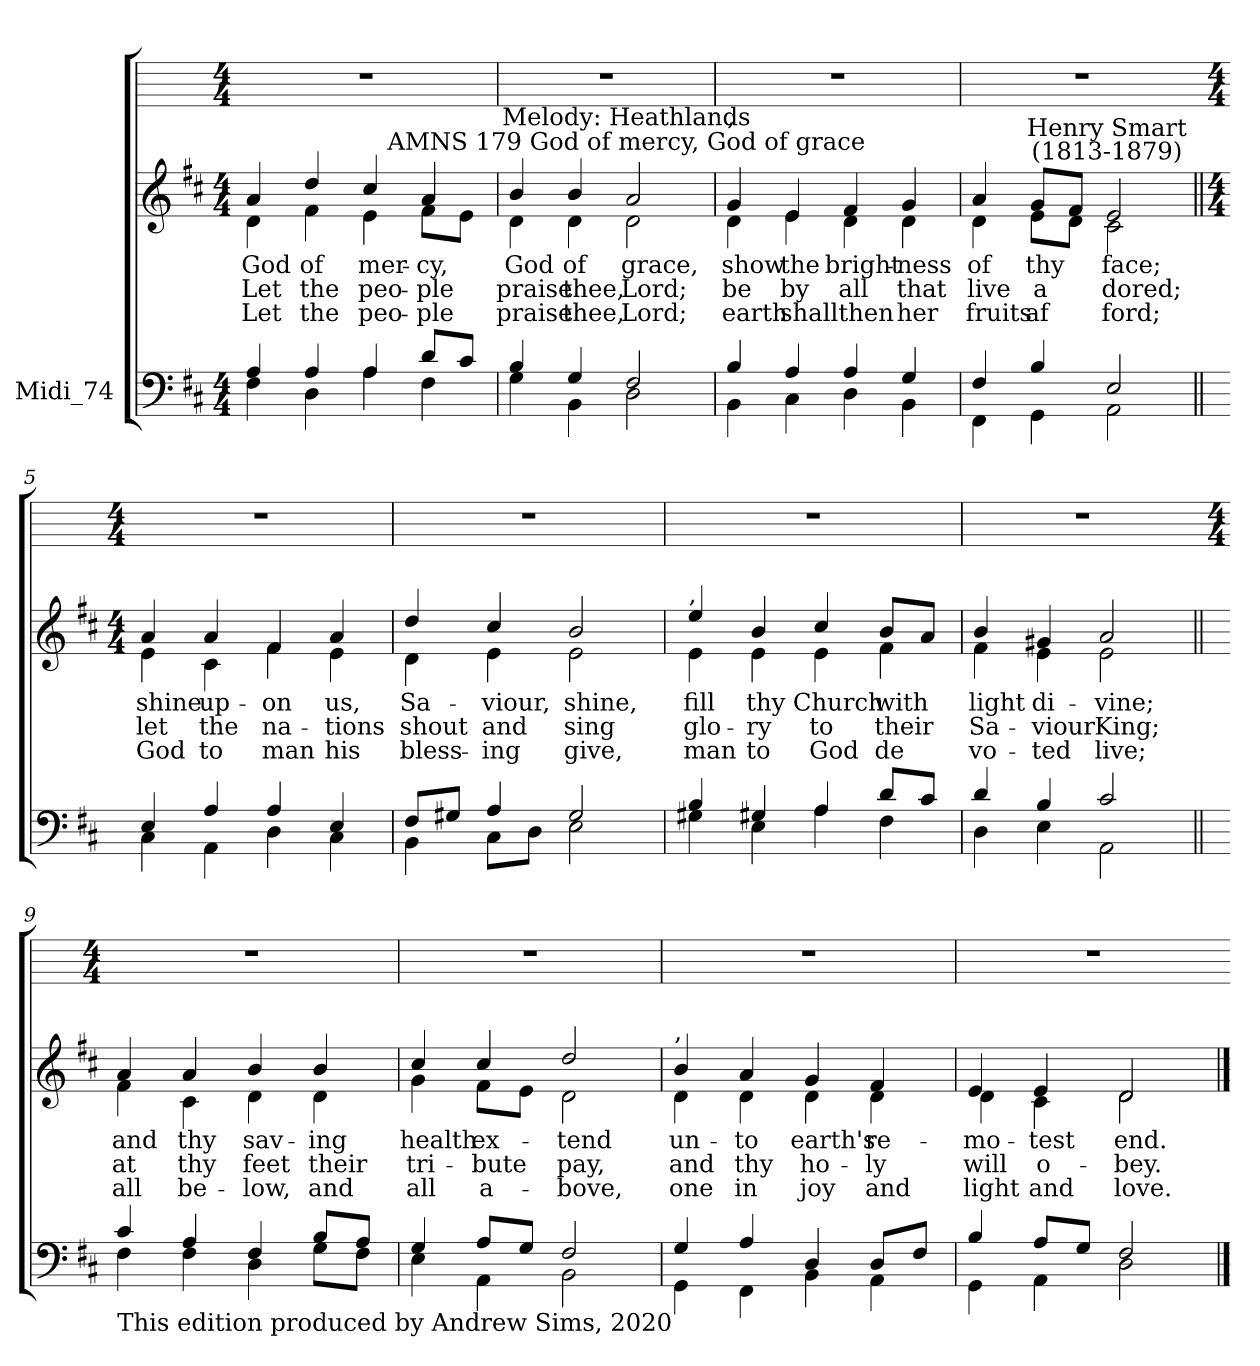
**kern	**kern	**text	**text	**text	**kern
*part3	*part2	*part2	*part2	*part2	*part1
*staff3	*staff2	*staff2	*staff2	*staff2	*staff1
*I"Midi_74	*	*	*	*	*
*clefF4	*clefG2	*	*	*	*
*k[f#c#]	*k[f#c#]	*	*	*	*
*D:	*D:	*	*	*	*
*M4/4	*M4/4	*	*	*	*M4/4
=1	=1	=1	=1	=1	=1
*^	*	*	*	*	*
!	!	!LO:TX:a:cj:t=H. F. Lyte\n(1793-1847)	!	!	!	!
!	!	!	!LO:LY:b	!LO:LY:b	!LO:LY:b	!
*	*	*^	*	*	*	*
4A/	4F#\	4a/	4d\	God	Let	Let	1r
!	!	!	!	!LO:LY:b	!LO:LY:b	!LO:LY:b	!
4A/	4D\	4dd/	4f#\	of	the	the	.
!	!	!	!	!LO:LY:b	!LO:LY:b	!LO:LY:b	!
4A/	4A\	4cc#/	4e\	mer-	-peo-	-peo-	.
!	!	!	!	!LO:LY:b	!LO:LY:b	!LO:LY:b	!
8d/L	4F#\	4a/	8f#\L	-cy,	ple	ple	.
8c#/J	.	.	8e\J	.	.	.	.
=2	=2	=2	=2	=2	=2	=2	=2
!	!	!	!	!LO:LY:b	!LO:LY:b	!LO:LY:b	!
4B/	4G\	4b/	4d\	God	praise	praise	1r
!	!	!	!	!LO:LY:b	!LO:LY:b	!LO:LY:b	!
4G/	4BB\	4b/	4d\	of	thee,	thee,	.
!	!	!LO:TX:a:cj:t=AMNS 179 God of mercy, God of grace	!	!	!	!	!
!	!	!LO:TX:a:cj:t=Melody&colon; Heathlands	!	!	!	!	!
!	!	!	!	!LO:LY:b	!LO:LY:b	!LO:LY:b	!
2F#/	2D\	2a/	2d\	grace,	Lord;	Lord;	.
=3	=3	=3	=3	=3	=3	=3	=3
!	!	!LO:TX:a:t=,	!	!	!	!	!
!	!	!	!	!LO:LY:b	!LO:LY:b	!LO:LY:b	!
4B/	4BB\	4g/	4d\	show	be	earth	1r
!	!	!	!	!LO:LY:b	!LO:LY:b	!LO:LY:b	!
4A/	4C#\	4e/	4e\	the	by	shall	.
!	!	!	!	!LO:LY:b	!LO:LY:b	!LO:LY:b	!
4A/	4D\	4f#/	4d\	bright-	-all	then	.
!	!	!	!	!LO:LY:b	!LO:LY:b	!LO:LY:b	!
4G/	4BB\	4g/	4d\	ness	that	her	.
=4	=4	=4	=4	=4	=4	=4	=4
!	!	!	!	!LO:LY:b	!LO:LY:b	!LO:LY:b	!
4F#/	4FF#\	4a/	4d\	of	live	fruits	1r
!	!	!	!	!LO:LY:b	!LO:LY:b	!LO:LY:b	!
4B/	4GG\	8g/L	8e\L	thy	a	af	.
.	.	8f#/J	8d\J	.	.	.	.
!	!	!LO:TX:a:cj:t=Henry Smart\n(1813-1879)	!	!	!	!	!
!	!	!	!	!LO:LY:b	!LO:LY:b	!LO:LY:b	!
2E/	2AA\	2e/	2c#\	face;	dored;	ford;	.
!!LO:LB:g=z
=5||	=5||	=5||	=5||	=5	=5	=5	=5
*	*	*M4/4	*	*	*	*	*M4/4
!	!	!	!	!LO:LY:b	!LO:LY:b	!LO:LY:b	!
4E/	4C#\	4a/	4e\	shine	let	God	1r
!	!	!	!	!LO:LY:b	!LO:LY:b	!LO:LY:b	!
4A/	4AA\	4a/	4c#\	up-	-the	to	.
!	!	!	!	!LO:LY:b	!LO:LY:b	!LO:LY:b	!
4A/	4D\	4f#/	4f#\	on	na-	-man	.
!	!	!	!	!LO:LY:b	!LO:LY:b	!LO:LY:b	!
4E/	4C#\	4a/	4e\	us,	tions	his	.
=6	=6	=6	=6	=6	=6	=6	=6
!	!	!	!	!LO:LY:b	!LO:LY:b	!LO:LY:b	!
8F#/L	4BB\	4dd/	4d\	Sa-	-shout	bless-	1r
8G#X/J	.	.	.	.	.	.	.
!	!	!	!	!LO:LY:b	!LO:LY:b	!LO:LY:b	!
4A/	8C#\L	4cc#/	4e\	-viour,	and	ing	.
.	8D\J	.	.	.	.	.	.
!	!	!	!	!LO:LY:b	!LO:LY:b	!LO:LY:b	!
2G#/	2E\	2b/	2e\	shine,	sing	give,	.
=7	=7	=7	=7	=7	=7	=7	=7
!	!	!LO:TX:a:t=,	!	!	!	!	!
!	!	!	!	!LO:LY:b	!LO:LY:b	!LO:LY:b	!
4B/	4G#X\	4ee/	4e\	fill	glo-	-man	1r
!	!	!	!	!LO:LY:b	!LO:LY:b	!LO:LY:b	!
4G#X/	4E\	4b/	4e\	thy	ry	to	.
!	!	!	!	!LO:LY:b	!LO:LY:b	!LO:LY:b	!
4A/	4A\	4cc#/	4e\	Church	to	God	.
!	!	!	!	!LO:LY:b	!LO:LY:b	!LO:LY:b	!
8d/L	4F#\	8b/L	4f#\	with	their	de	.
8c#/J	.	8a/J	.	.	.	.	.
=8	=8	=8	=8	=8	=8	=8	=8
!	!	!	!	!LO:LY:b	!LO:LY:b	!LO:LY:b	!
4d/	4D\	4b/	4f#\	light	Sa-	-vo-	1r
!	!	!	!	!LO:LY:b	!LO:LY:b	!LO:LY:b	!
4B/	4E\	4g#X/	4e\	-di-	-viour	ted	.
!	!	!	!	!LO:LY:b	!LO:LY:b	!LO:LY:b	!
2c#/	2AA\	2a/	2e\	vine;	King;	live;	.
!!LO:LB:g=z
=9||	=9||	=9||	=9||	=9	=9	=9	=9
*	*	*	*	*	*	*	*M4/4
!LO:TX:b:t=This edition produced by Andrew Sims, 2020	!	!	!	!	!	!	!
!	!	!	!	!LO:LY:b	!LO:LY:b	!LO:LY:b	!
4c#/	4F#\	4a/	4f#\	and	at	all	1r
!	!	!	!	!LO:LY:b	!LO:LY:b	!LO:LY:b	!
4A/	4F#\	4a/	4c#\	thy	thy	be-	.
!	!	!	!	!LO:LY:b	!LO:LY:b	!LO:LY:b	!
4F#/	4D\	4b/	4d\	-sav-	-feet	low,	.
!	!	!	!	!LO:LY:b	!LO:LY:b	!LO:LY:b	!
8B/L	8G\L	4b/	4d\	ing	their	and	.
8A/J	8F#\J	.	.	.	.	.	.
=10	=10	=10	=10	=10	=10	=10	=10
!	!	!	!	!LO:LY:b	!LO:LY:b	!LO:LY:b	!
4G/	4E\	4cc#/	4g\	health	tri-	-all	1r
!	!	!	!	!LO:LY:b	!LO:LY:b	!LO:LY:b	!
8A/L	4AA\	4cc#/	8f#\L	ex-	-bute	a-	.
8G/J	.	.	8e\J	.	.	.	.
!	!	!	!	!LO:LY:b	!LO:LY:b	!LO:LY:b	!
2F#/	2BB\	2dd/	2d\	-tend	pay,	bove,	.
=11	=11	=11	=11	=11	=11	=11	=11
!	!	!LO:TX:a:t=,	!	!	!	!	!
!	!	!	!	!LO:LY:b	!LO:LY:b	!LO:LY:b	!
4G/	4GG\	4b/	4d\	un-	-and	one	1r
!	!	!	!	!LO:LY:b	!LO:LY:b	!LO:LY:b	!
4A/	4FF#\	4a/	4d\	to	thy	in	.
!	!	!	!	!LO:LY:b	!LO:LY:b	!LO:LY:b	!
4D/	4BB\	4g/	4d\	earth's	ho-	-joy	.
!	!	!	!	!LO:LY:b	!LO:LY:b	!LO:LY:b	!
8D/L	4AA\	4f#/	4d\	re-	-ly	and	.
8F#/J	.	.	.	.	.	.	.
=12	=12	=12	=12	=12	=12	=12	=12
!	!	!	!	!LO:LY:b	!LO:LY:b	!LO:LY:b	!
4B/	4GG\	4e/	4d\	mo-	-will	light	1r
!	!	!	!	!LO:LY:b	!LO:LY:b	!LO:LY:b	!
8A/L	4AA\	4e/	4c#\	test	o-	-and	.
8G/J	.	.	.	.	.	.	.
!	!	!	!	!LO:LY:b	!LO:LY:b	!LO:LY:b	!
2F#/	2D\	2d/	2d\	end.	bey.	love.	.
*v	*v	*	*	*	*	*	*
*	*v	*v	*	*	*	*
==	==	=	=	=	=
*-	*-	*-	*-	*-	*-
